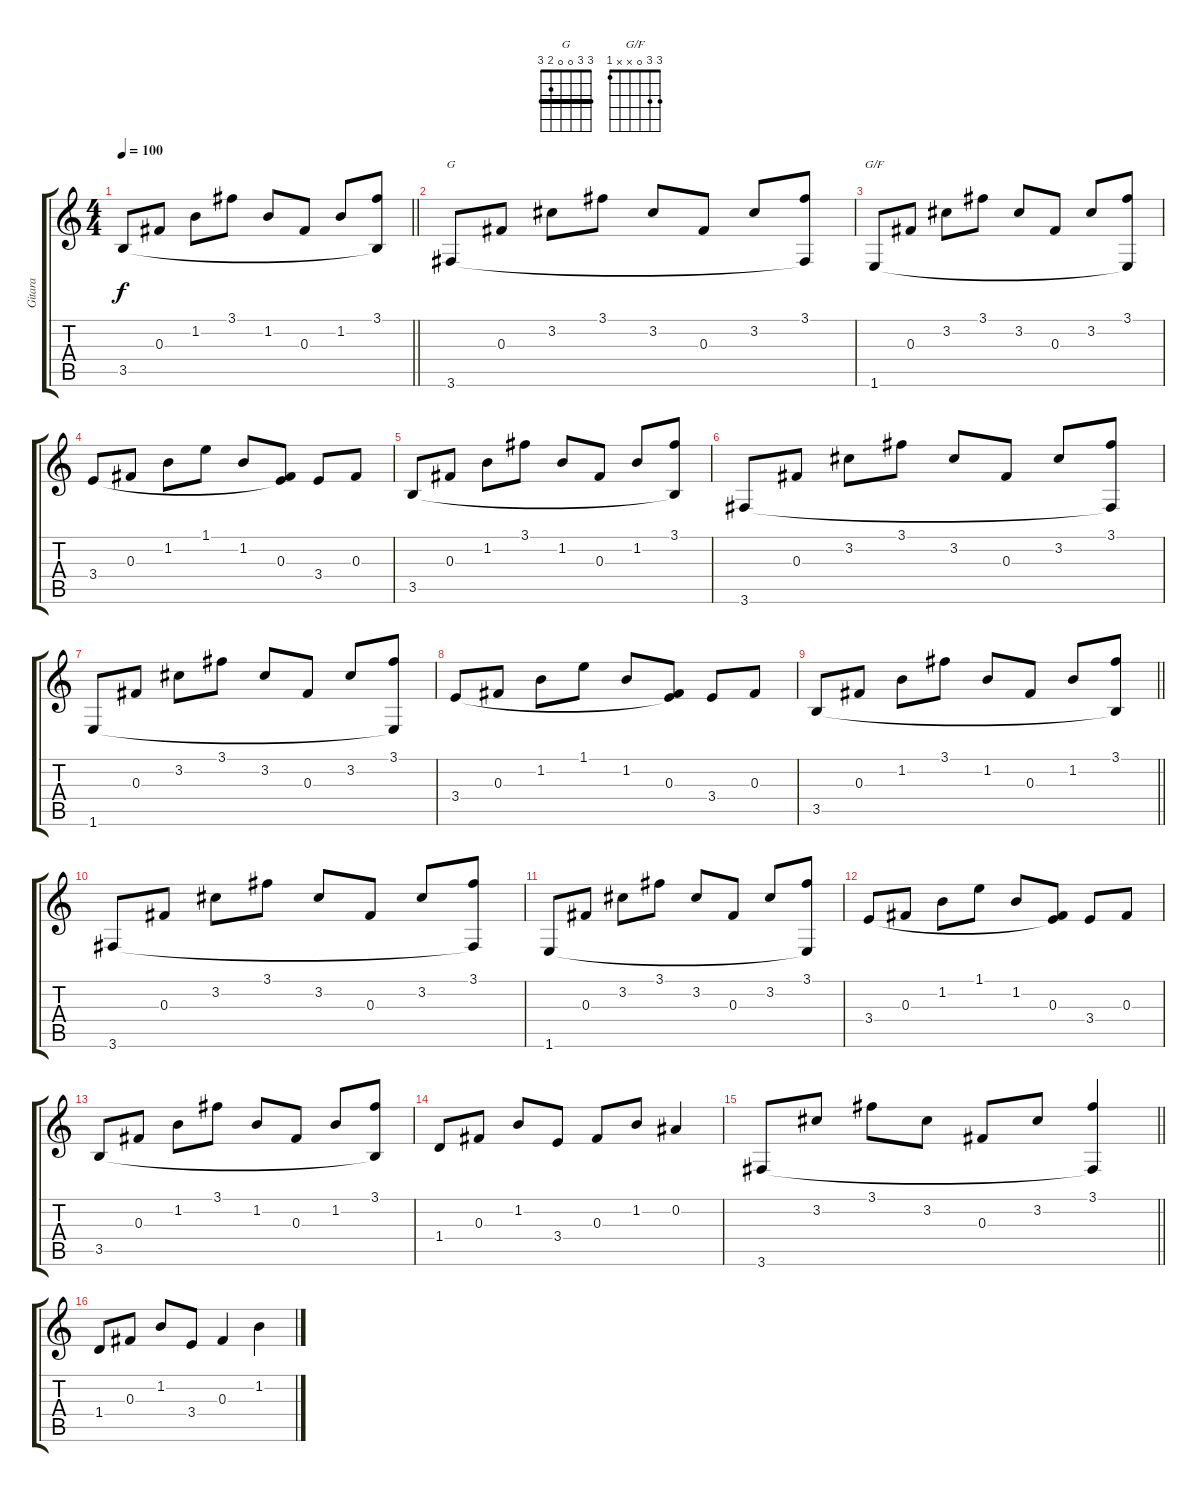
\track ("Gitara" "Gitara") {instrument acousticguitarsteel}
\staff {score tabs}
\tuning (Eb4 Bb3 Gb3 Db3 Ab2 Eb2) {hide}
\chord ("G" 3 3 0 0 2 3) {barre 3}
\chord ("G/F" 3 3 0 x x 1)
\ts (4 4)
\tempo 100
\clef g2
\barLineRight lightlight
\ks c
3.5.8{dy f} 0.3.8 1.2.8 3.1.8 1.2.8 0.3.8 1.2.8 (3.1 3.5{t}).8 |
3.6.8{ch "G"} 0.3.8 3.2.8 3.1.8 3.2.8 0.3.8 3.2.8 (3.1 3.6{t}).8 |
1.6.8{ch "G/F"} 0.3.8 3.2.8 3.1.8 3.2.8 0.3.8 3.2.8 (3.1 1.6{t}).8 |
3.4.8 0.3.8 1.2.8 1.1.8 1.2.8 (0.3 3.4{t}).8 3.4.8 0.3.8 |
3.5.8 0.3.8 1.2.8 3.1.8 1.2.8 0.3.8 1.2.8 (3.1 3.5{t}).8 |
3.6.8 0.3.8 3.2.8 3.1.8 3.2.8 0.3.8 3.2.8 (3.1 3.6{t}).8 |
1.6.8 0.3.8 3.2.8 3.1.8 3.2.8 0.3.8 3.2.8 (3.1 1.6{t}).8 |
3.4.8 0.3.8 1.2.8 1.1.8 1.2.8 (0.3 3.4{t}).8 3.4.8 0.3.8 |
\barLineRight lightlight
3.5.8 0.3.8 1.2.8 3.1.8 1.2.8 0.3.8 1.2.8 (3.1 3.5{t}).8 |
3.6.8 0.3.8 3.2.8 3.1.8 3.2.8 0.3.8 3.2.8 (3.1 3.6{t}).8 |
1.6.8 0.3.8 3.2.8 3.1.8 3.2.8 0.3.8 3.2.8 (3.1 1.6{t}).8 |
3.4.8 0.3.8 1.2.8 1.1.8 1.2.8 (0.3 3.4{t}).8 3.4.8 0.3.8 |
3.5.8 0.3.8 1.2.8 3.1.8 1.2.8 0.3.8 1.2.8 (3.1 3.5{t}).8 |
1.4.8 0.3.8 1.2.8 3.4.8 0.3.8 1.2.8 0.2.4 |
\barLineRight lightlight
3.6.8 3.2.8 3.1.8 3.2.8 0.3.8 3.2.8 (3.1 3.6{t}).4 |
1.4.8 0.3.8 1.2.8 3.4.8 0.3.4 1.2.4
